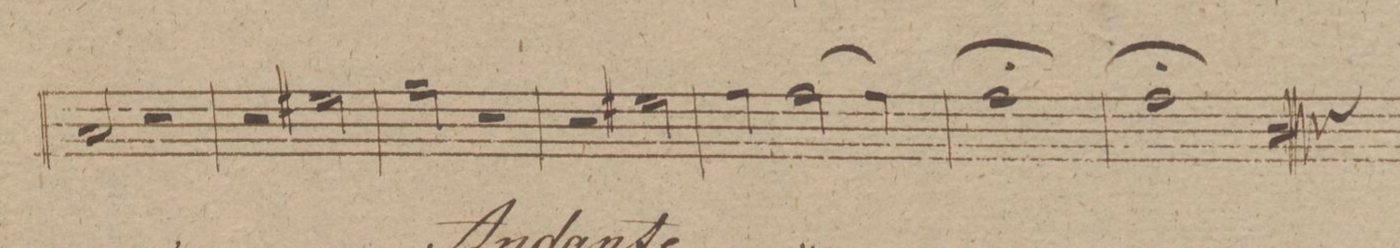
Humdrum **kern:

**kern	**dynam
*I"Trombone Tenore.	*
*clefC4	*
*k[f#]	*
*met(c|)	*
*M2/2	*
2G/	.
2r	.
=310	=310
2r	.
2d#X\	.
=311	=311
2e\	.
2r	.
=312	=312
2r	.
2d#X\	.
=313	=313
4e\	.
(>2e\	.
4e\)	.
=314	=314
1e\;	.
=315	=315
1e\;	.
==	==
*-	*-
